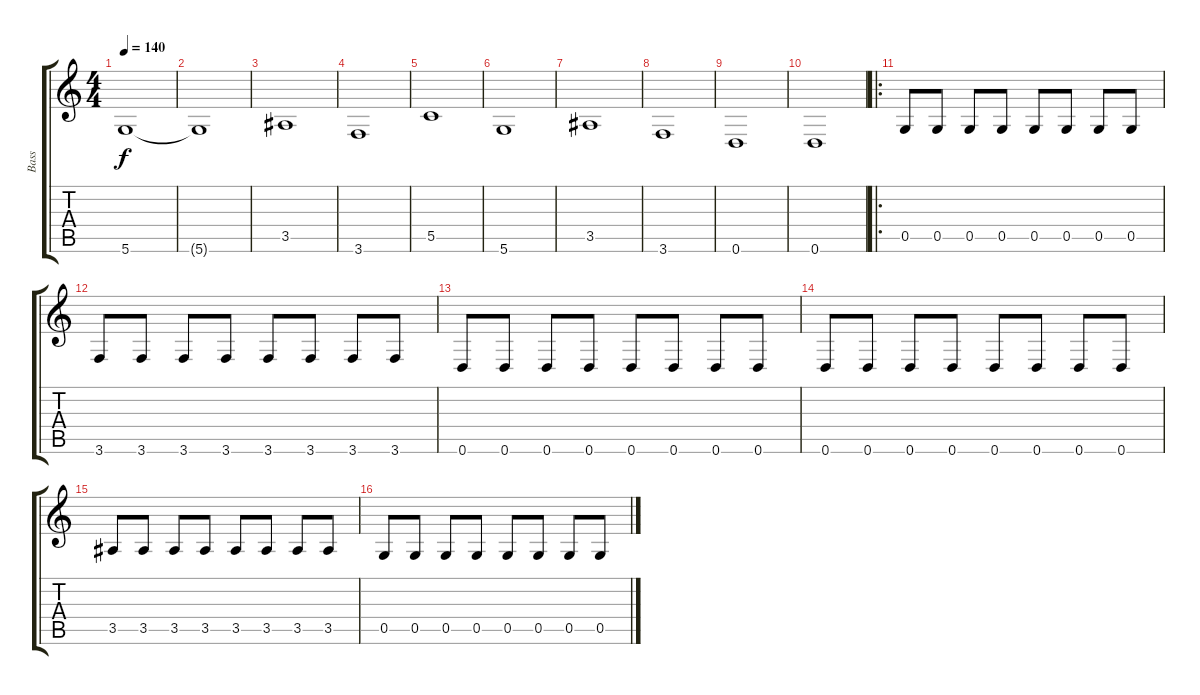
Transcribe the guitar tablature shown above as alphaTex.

\track ("Bass" "Bass") {instrument electricbassfinger}
\staff {score tabs}
\tuning (D4 A3 F3 C3 G2 D2) {hide}
\ts (4 4)
\tempo 140
\clef g2
\ks c
5.6.1{dy f} |
5.6{t}.1 |
3.5.1 |
3.6.1 |
5.5.1 |
5.6.1 |
3.5.1 |
3.6.1 |
0.6.1 |
0.6.1 |
\ro
0.5.8 0.5.8 0.5.8 0.5.8 0.5.8 0.5.8 0.5.8 0.5.8 |
3.6.8 3.6.8 3.6.8 3.6.8 3.6.8 3.6.8 3.6.8 3.6.8 |
0.6.8 0.6.8 0.6.8 0.6.8 0.6.8 0.6.8 0.6.8 0.6.8 |
0.6.8 0.6.8 0.6.8 0.6.8 0.6.8 0.6.8 0.6.8 0.6.8 |
3.5.8 3.5.8 3.5.8 3.5.8 3.5.8 3.5.8 3.5.8 3.5.8 |
0.5.8 0.5.8 0.5.8 0.5.8 0.5.8 0.5.8 0.5.8 0.5.8
